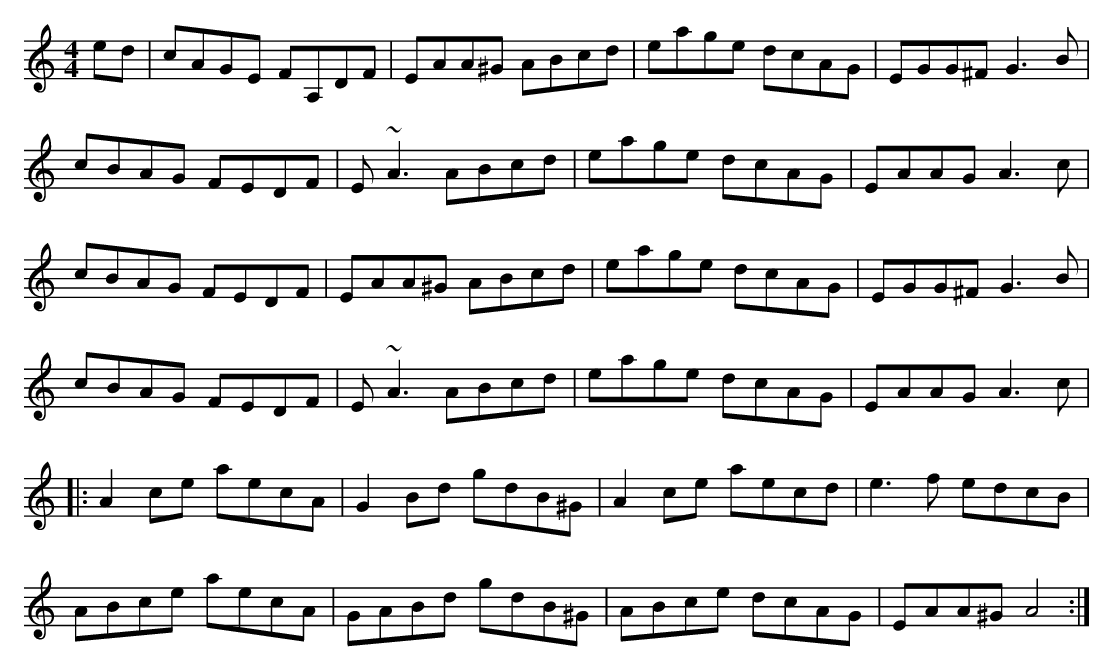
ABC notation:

X:1
M:4/4
K:Amin
ed|cAGE FA,DF|EAA^G ABcd|eage dcAG|EGG^F G3B|
cBAG FEDF|E~A3 ABcd|eage dcAG|EAAG A3 c|
cBAG FEDF|EAA^G ABcd|eage dcAG|EGG^F G3B|
cBAG FEDF|E~A3 ABcd|eage dcAG|EAAG A3 c|
|:A2ce aecA|G2Bd gdB^G|A2ce aecd|e3f edcB|
ABce aecA|GABd gdB^G|ABce dcAG|EAA^G A4:|
